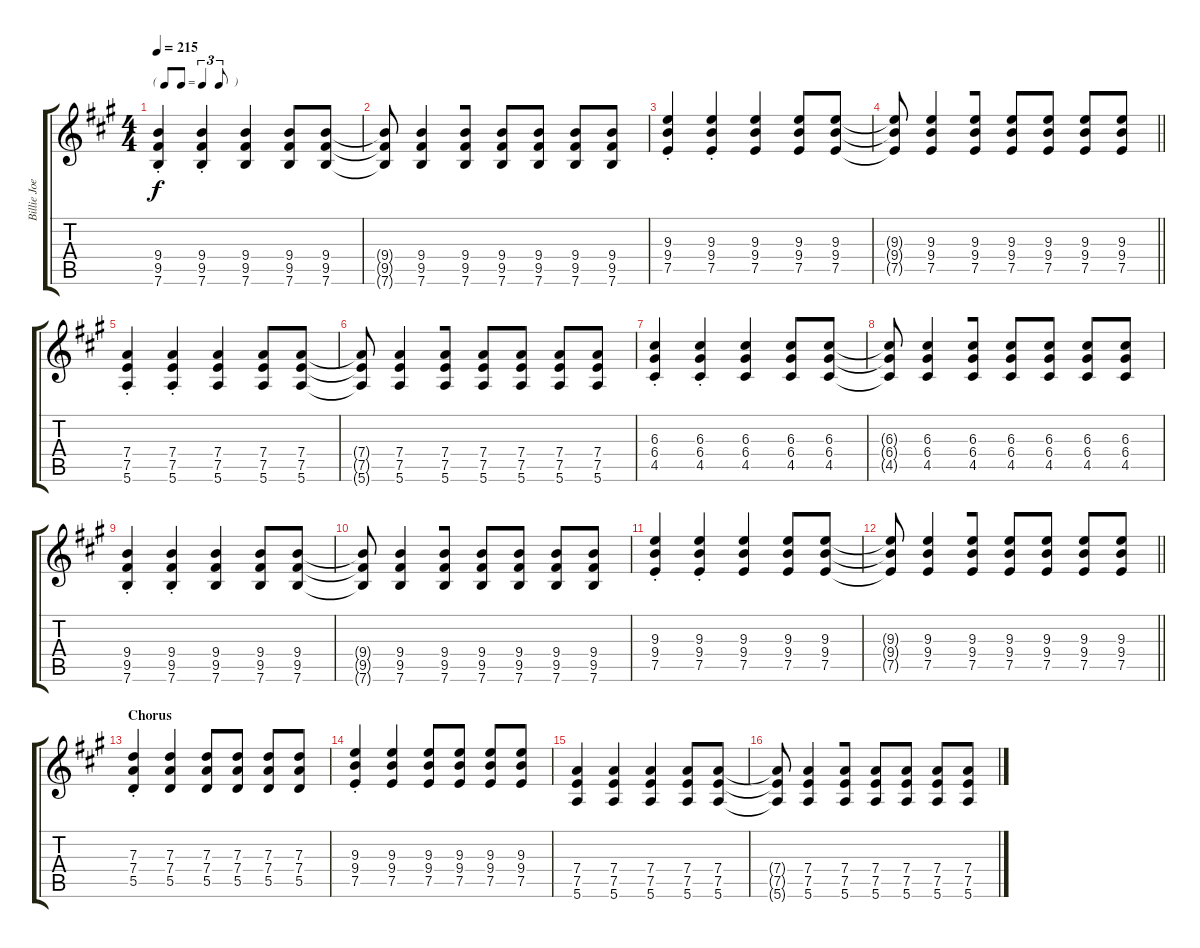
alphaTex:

\track ("Billie Joe (Rhthym Guitar)" "Billie Joe") {instrument distortionguitar}
\staff {score tabs}
\tuning (E4 B3 G3 D3 A2 E2) {hide}
\ts (4 4)
\tf triplet8th
\tempo 215
\clef g2
\ks a
(9.4{st} 9.5{st} 7.6{st}).4{dy f} (9.4{st} 9.5{st} 7.6{st}).4 (9.4 9.5 7.6).4 (9.4 9.5 7.6).8 (9.4 9.5 7.6).8 |
(9.4{t} 9.5{t} 7.6{t}).8 (9.4 9.5 7.6).4{beam merge} (9.4 9.5 7.6).8 (9.4 9.5 7.6).8 (9.4 9.5 7.6).8 (9.4 9.5 7.6).8 (9.4 9.5 7.6).8 |
(9.3{st} 9.4{st} 7.5{st}).4 (9.3{st} 9.4{st} 7.5{st}).4 (9.3 9.4 7.5).4 (9.3 9.4 7.5).8 (9.3 9.4 7.5).8 |
\barLineRight lightlight
(9.3{t} 9.4{t} 7.5{t}).8 (9.3 9.4 7.5).4{beam merge} (9.3 9.4 7.5).8 (9.3 9.4 7.5).8 (9.3 9.4 7.5).8 (9.3 9.4 7.5).8 (9.3 9.4 7.5).8 |
(7.4{st} 7.5{st} 5.6{st}).4 (7.4{st} 7.5{st} 5.6{st}).4 (7.4 7.5 5.6).4 (7.4 7.5 5.6).8 (7.4 7.5 5.6).8 |
(7.4{t} 7.5{t} 5.6{t}).8 (7.4 7.5 5.6).4{beam merge} (7.4 7.5 5.6).8 (7.4 7.5 5.6).8 (7.4 7.5 5.6).8 (7.4 7.5 5.6).8 (7.4 7.5 5.6).8 |
(6.3{st} 6.4{st} 4.5{st}).4 (6.3{st} 6.4{st} 4.5{st}).4 (6.3 6.4 4.5).4 (6.3 6.4 4.5).8 (6.3 6.4 4.5).8 |
(6.3{t} 6.4{t} 4.5{t}).8 (6.3 6.4 4.5).4{beam merge} (6.3 6.4 4.5).8 (6.3 6.4 4.5).8 (6.3 6.4 4.5).8 (6.3 6.4 4.5).8 (6.3 6.4 4.5).8 |
(9.4{st} 9.5{st} 7.6{st}).4 (9.4{st} 9.5{st} 7.6{st}).4 (9.4 9.5 7.6).4 (9.4 9.5 7.6).8 (9.4 9.5 7.6).8 |
(9.4{t} 9.5{t} 7.6{t}).8 (9.4 9.5 7.6).4{beam merge} (9.4 9.5 7.6).8 (9.4 9.5 7.6).8 (9.4 9.5 7.6).8 (9.4 9.5 7.6).8 (9.4 9.5 7.6).8 |
(9.3{st} 9.4{st} 7.5{st}).4 (9.3{st} 9.4{st} 7.5{st}).4 (9.3 9.4 7.5).4 (9.3 9.4 7.5).8 (9.3 9.4 7.5).8 |
\barLineRight lightlight
(9.3{t} 9.4{t} 7.5{t}).8 (9.3 9.4 7.5).4{beam merge} (9.3 9.4 7.5).8 (9.3 9.4 7.5).8 (9.3 9.4 7.5).8 (9.3 9.4 7.5).8 (9.3 9.4 7.5).8 |
\section ("" "Chorus")
(7.3{st} 7.4{st} 5.5{st}).4 (7.3 7.4 5.5).4 (7.3 7.4 5.5).8 (7.3 7.4 5.5).8 (7.3 7.4 5.5).8 (7.3 7.4 5.5).8 |
(9.3{st} 9.4{st} 7.5{st}).4 (9.3 9.4 7.5).4 (9.3 9.4 7.5).8 (9.3 9.4 7.5).8 (9.3 9.4 7.5).8 (9.3 9.4 7.5).8 |
(7.4 7.5 5.6).4 (7.4 7.5 5.6).4 (7.4 7.5 5.6).4 (7.4 7.5 5.6).8 (7.4 7.5 5.6).8 |
(7.4{t} 7.5{t} 5.6{t}).8 (7.4 7.5 5.6).4{beam merge} (7.4 7.5 5.6).8 (7.4 7.5 5.6).8 (7.4 7.5 5.6).8 (7.4 7.5 5.6).8 (7.4 7.5 5.6).8
